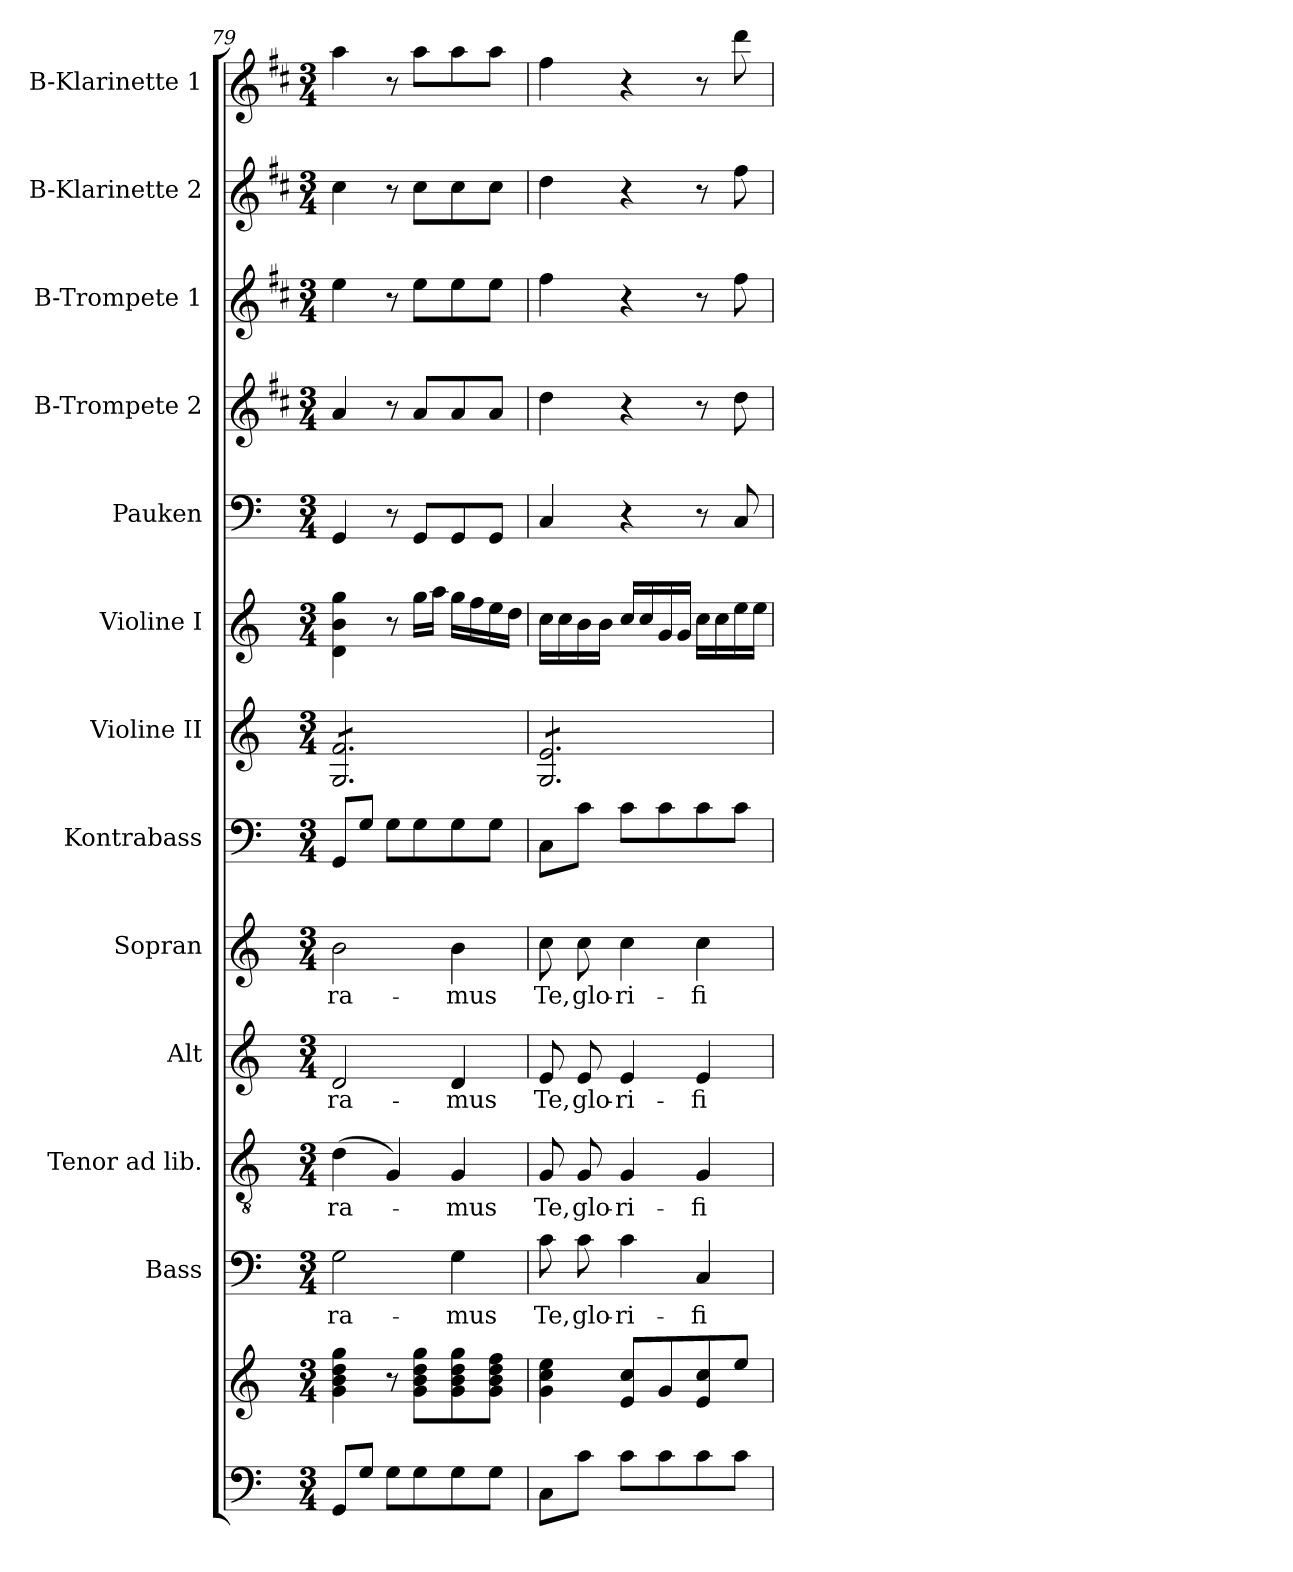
**kern	**kern	**kern	**text	**kern	**text	**kern	**text	**kern	**text	**kern	**kern	**kern	**kern	**kern	**kern	**kern	**kern
*part13	*part13	*part12	*part12	*part11	*part11	*part10	*part10	*part9	*part9	*part8	*part7	*part6	*part5	*part4	*part3	*part2	*part1
*staff14	*staff13	*staff12	*staff12	*staff11	*staff11	*staff10	*staff10	*staff9	*staff9	*staff8	*staff7	*staff6	*staff5	*staff4	*staff3	*staff2	*staff1
*	*	*I"Bass	*	*I"Tenor ad lib.	*	*I"Alt	*	*I"Sopran	*	*I"Kontrabass	*I"Violine II	*I"Violine I	*I"Pauken	*I"B-Trompete 2	*I"B-Trompete 1	*I"B-Klarinette 2	*I"B-Klarinette 1
*	*	*I'B.	*	*I'T.	*	*I'A.	*	*I'S.	*	*I'Kb.	*I'Vl. II	*I'Vl. I	*I'Pk.	*I'Trp. 2	*I'Trp. 1	*I'B Kl. 2	*I'B Kl. 1
!!LO:PB:g=z
*clefF4	*clefG2	*clefF4	*	*clefGv2	*	*clefG2	*	*clefG2	*	*clefF4	*clefG2	*clefG2	*clefF4	*clefG2	*clefG2	*clefG2	*clefG2
*	*	*	*	*	*	*	*	*	*	*ITrd7c12	*	*	*	*ITrd1c2	*ITrd1c2	*ITrd1c2	*ITrd1c2
*k[]	*k[]	*k[]	*	*k[]	*	*k[]	*	*k[]	*	*k[]	*k[]	*k[]	*k[]	*k[]	*k[]	*k[]	*k[]
*C:	*C:	*C:	*	*C:	*	*C:	*	*C:	*	*C:	*C:	*C:	*C:	*C:	*C:	*C:	*C:
*M3/4	*M3/4	*M3/4	*	*M3/4	*	*M3/4	*	*M3/4	*	*M3/4	*M3/4	*M3/4	*M3/4	*M3/4	*M3/4	*M3/4	*M3/4
=79	=79	=79	=79	=79	=79	=79	=79	=79	=79	=79	=79	=79	=79	=79	=79	=79	=79
!	!	!	!LO:LY:b	!	!LO:LY:b	!	!LO:LY:b	!	!LO:LY:b	!	!	!	!	!	!	!	!
*	*	*	*	*	*	*	*	*	*	*	*tremolo	*	*	*	*	*	*
8GG/L	4g\ 4b\ 4dd\ 4gg\	2G\	-ra-	(>4d\	-ra-	2d/	-ra-	2b\	-ra-	8GGG/L	8G/ 8f/L	4d\ 4b\ 4gg\	4GG/	4g/	4dd\	4b\	4gg\
8G/J	.	.	.	.	.	.	.	.	.	8GG/J	8G/ 8f/	.	.	.	.	.	.
8G\L	8r	.	.	4G/)	.	.	.	.	.	8GG\L	8G/ 8f/	8r	8r	8r	8r	8r	8r
8G\	8g\ 8b\ 8dd\ 8gg\L	.	.	.	.	.	.	.	.	8GG\	8G/ 8f/	16gg\LL	8GG/L	8g/L	8dd\L	8b\L	8gg\L
.	.	.	.	.	.	.	.	.	.	.	.	16aa\JJ	.	.	.	.	.
!	!	!	!LO:LY:b	!	!LO:LY:b	!	!LO:LY:b	!	!LO:LY:b	!	!	!	!	!	!	!	!
8G\	8g\ 8b\ 8dd\ 8gg\	4G\	-mus	4G/	-mus	4d/	-mus	4b\	-mus	8GG\	8G/ 8f/	16gg\LL	8GG/	8g/	8dd\	8b\	8gg\
.	.	.	.	.	.	.	.	.	.	.	.	16ff\	.	.	.	.	.
8G\J	8g\ 8b\ 8dd\ 8ff\J	.	.	.	.	.	.	.	.	8GG\J	8G/ 8f/J	16ee\	8GG/J	8g/J	8dd\J	8b\J	8gg\J
.	.	.	.	.	.	.	.	.	.	.	.	16dd\JJ	.	.	.	.	.
=80	=80	=80	=80	=80	=80	=80	=80	=80	=80	=80	=80	=80	=80	=80	=80	=80	=80
!	!	!	!LO:LY:b	!	!LO:LY:b	!	!LO:LY:b	!	!LO:LY:b	!	!	!	!	!	!	!	!
8C\L	4g\ 4cc\ 4ee\	8c\	Te,	8G/	Te,	8e/	Te,	8cc\	Te,	8CC\L	8G/ 8e/L	16cc\LL	4C/	4cc\	4ee\	4cc\	4ee\
.	.	.	.	.	.	.	.	.	.	.	.	16cc\	.	.	.	.	.
!	!	!	!LO:LY:b	!	!LO:LY:b	!	!LO:LY:b	!	!LO:LY:b	!	!	!	!	!	!	!	!
8c\J	.	8c\	glo-	8G/	glo-	8e/	glo-	8cc\	glo-	8C\J	8G/ 8e/	16b\	.	.	.	.	.
.	.	.	.	.	.	.	.	.	.	.	.	16b\JJ	.	.	.	.	.
!	!	!	!LO:LY:b	!	!LO:LY:b	!	!LO:LY:b	!	!LO:LY:b	!	!	!	!	!	!	!	!
8c\L	8e/ 8cc/L	4c\	-ri-	4G/	-ri-	4e/	-ri-	4cc\	-ri-	8C\L	8G/ 8e/	16cc/LL	4r	4r	4r	4r	4r
.	.	.	.	.	.	.	.	.	.	.	.	16cc/	.	.	.	.	.
8c\	8g/	.	.	.	.	.	.	.	.	8C\	8G/ 8e/	16g/	.	.	.	.	.
.	.	.	.	.	.	.	.	.	.	.	.	16g/JJ	.	.	.	.	.
!	!	!	!LO:LY:b	!	!LO:LY:b	!	!LO:LY:b	!	!LO:LY:b	!	!	!	!	!	!	!	!
8c\	8e/ 8cc/	4C/	-fi-	4G/	-fi-	4e/	-fi-	4cc\	-fi-	8C\	8G/ 8e/	16cc\LL	8r	8r	8r	8r	8r
.	.	.	.	.	.	.	.	.	.	.	.	16cc\	.	.	.	.	.
8c\J	8ee/J	.	.	.	.	.	.	.	.	8C\J	8G/ 8e/J	16ee\	8C/	8cc\	8ee\	8ee\	8ccc\
*	*	*	*	*	*	*	*	*	*	*	*Xtremolo	*	*	*	*	*	*
.	.	.	.	.	.	.	.	.	.	.	.	16ee\JJ	.	.	.	.	.
=	=	=	=	=	=	=	=	=	=	=	=	=	=	=	=	=	=
*-	*-	*-	*-	*-	*-	*-	*-	*-	*-	*-	*-	*-	*-	*-	*-	*-	*-
